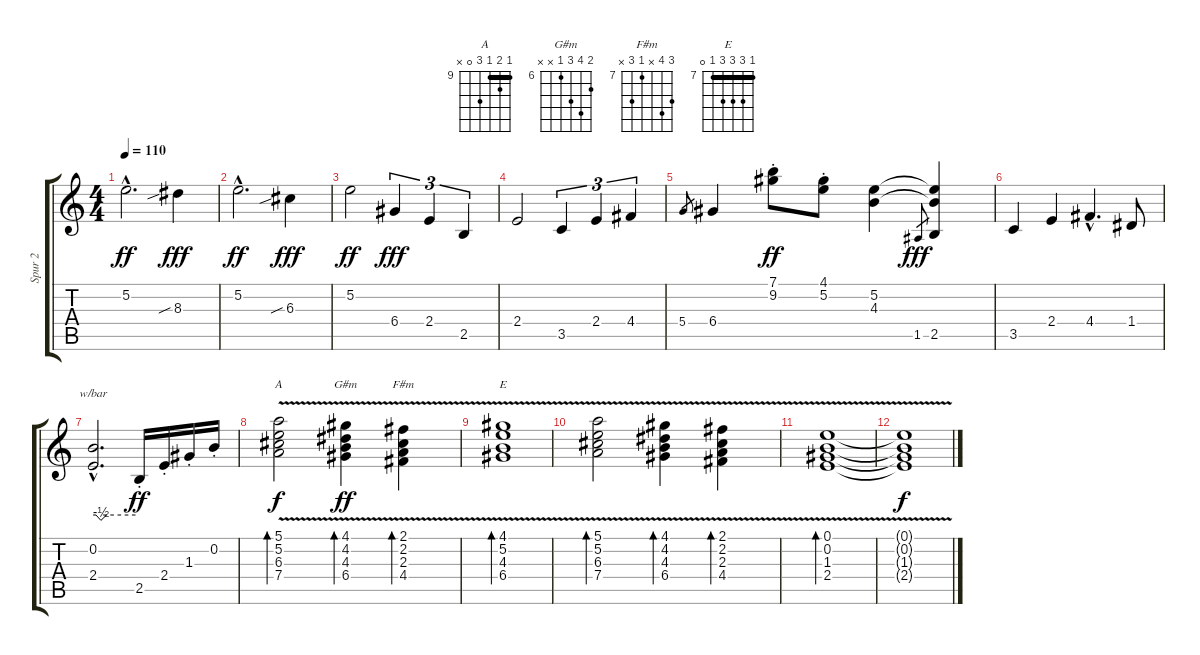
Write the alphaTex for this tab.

\track ("Spur 2" "Spur 2") {instrument acousticguitarnylon}
\staff {score tabs}
\tuning (E4 B3 G3 D3 A2 E2) {hide}
\chord ("A" 9 10 9 11 0 x) {firstfret 9 barre 9}
\chord ("G#m" 7 9 8 6 x x) {firstfret 6}
\chord ("F#m" 9 10 x 7 9 x) {firstfret 7}
\chord ("E" 7 9 9 9 7 0) {firstfret 7 barre 7}
\ts (4 4)
\tempo 110
\clef g2
\ks c
5.2{hac}.2{d dy ff} 8.3{sib}.4{dy fff} |
5.2{hac}.2{d dy ff} 6.3{sib}.4{dy fff} |
5.2.2{dy ff} 6.4.4{tu (3 2) dy fff} 2.4.4{tu (3 2)} 2.5.4{tu (3 2)} |
2.4.2 3.5.4{tu (3 2)} 2.4.4{tu (3 2)} 4.4.4{tu (3 2)} |
5.4.8{gr} 6.4.4 (7.1{st} 9.2).8{dy ff} (4.1{st} 5.2).8 (5.2 4.3).4 1.5.8{gr dy fff} (5.2{t} 4.3{t} 2.5).4 |
3.5.4 2.4.4 4.4{hac}.4{d} 1.4.8 |
(0.2{hac} 2.4{hac}).2{d tbe (custom default 0 0 4 0 11 -2 19 0 60 0)} 2.5{st}.16{dy ff} 2.4{st}.16 1.3{st}.16 0.2{st}.16 |
(5.1{v} 5.2 6.3 7.4).2{bd 60 ch "A" dy f instrument acousticguitarnylon} (4.1{v} 4.2 4.3 6.4).4{bd 60 ch "G#m" dy ff} (2.1{v} 2.2 2.3 4.4).4{bd 60 ch "F#m"} |
(4.1{v} 5.2 4.3 6.4).1{bd 60 ch "E"} |
(5.1{v} 5.2 6.3 7.4).2{bd 60} (4.1{v} 4.2 4.3 6.4).4{bd 60} (2.1{v} 2.2 2.3 4.4).4{bd 60} |
(0.1{v} 0.2 1.3 2.4).1{bd 480} |
(0.1{t} 0.2{t} 1.3{t} 2.4{t}).1{dy f}
